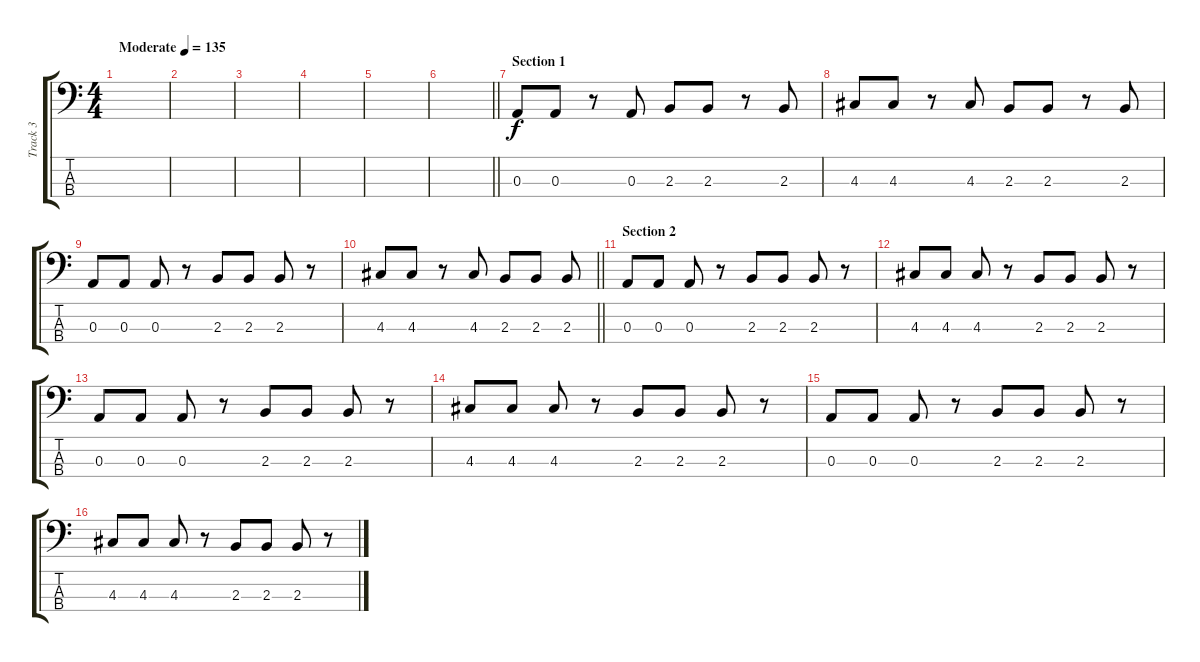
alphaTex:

\track ("Track 3" "Track 3") {instrument electricbassfinger}
\staff {score tabs}
\tuning (G2 D2 A1 E1) {hide}
\ts (4 4)
\tempo (135 "Moderate")
\clef f4
\ks c
|
|
|
|
|
\barLineRight lightlight
|
\section ("" "Section 1")
0.3.8 0.3.8 r.8 0.3.8 2.3.8 2.3.8 r.8 2.3.8 |
4.3.8 4.3.8 r.8 4.3.8 2.3.8 2.3.8 r.8 2.3.8 |
0.3.8 0.3.8 0.3.8 r.8 2.3.8 2.3.8 2.3.8 r.8 |
\barLineRight lightlight
4.3.8 4.3.8 r.8 4.3.8 2.3.8 2.3.8 2.3.8 |
\section ("" "Section 2")
0.3.8 0.3.8 0.3.8 r.8 2.3.8 2.3.8 2.3.8 r.8 |
4.3.8 4.3.8 4.3.8 r.8 2.3.8 2.3.8 2.3.8 r.8 |
0.3.8 0.3.8 0.3.8 r.8 2.3.8 2.3.8 2.3.8 r.8 |
4.3.8 4.3.8 4.3.8 r.8 2.3.8 2.3.8 2.3.8 r.8 |
0.3.8 0.3.8 0.3.8 r.8 2.3.8 2.3.8 2.3.8 r.8 |
4.3.8 4.3.8 4.3.8 r.8 2.3.8 2.3.8 2.3.8 r.8
